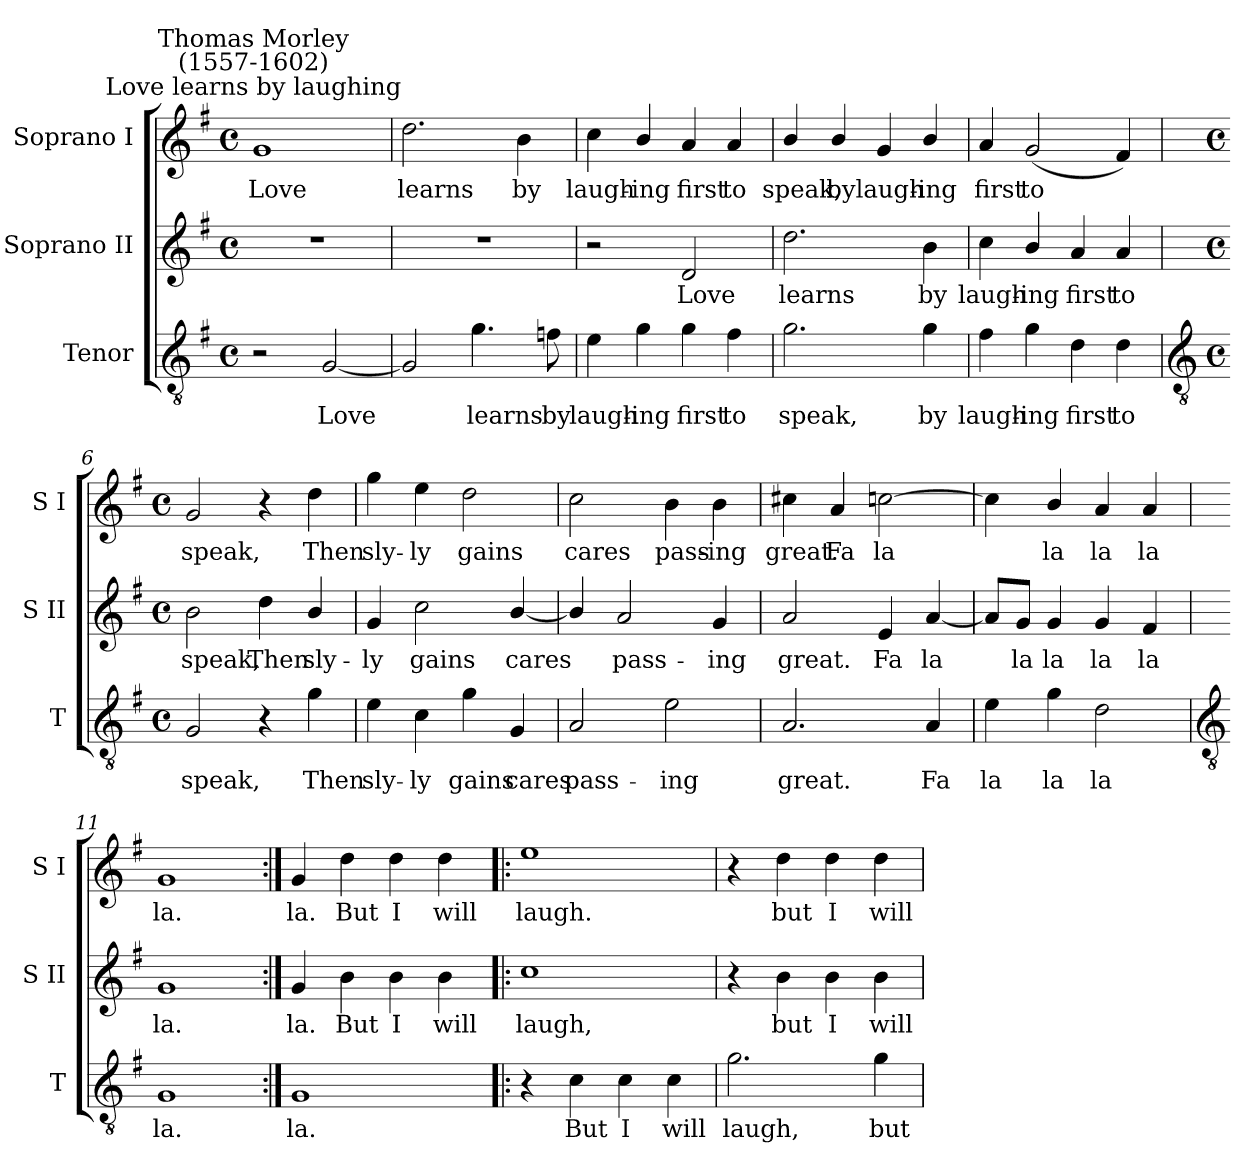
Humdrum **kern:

**kern	**text	**kern	**text	**kern	**text
*part3	*part3	*part2	*part2	*part1	*part1
*staff3	*staff3	*staff2	*staff2	*staff1	*staff1
*I"Tenor	*	*I"Soprano II	*	*I"Soprano I	*
*I'T	*	*I'S II	*	*I'S I	*
*clefGv2	*	*clefG2	*	*clefG2	*
*k[f#]	*	*k[f#]	*	*k[f#]	*
*G:	*	*G:	*	*G:	*
*M4/4	*	*M4/4	*	*M4/4	*
*met(c)	*	*met(c)	*	*met(c)	*
=1	=1	=1	=1	=1	=1
!	!	!	!	!LO:TX:a:cj:t=Love learns by laughing	!
!	!	!	!	!LO:TX:a:cj:t=Thomas Morley\n(1557-1602)	!
!	!	!	!	!	!LO:LY:b
2r	.	1r	.	1g	Love
!	!LO:LY:b	!	!	!	!
[2G	Love	.	.	.	.
=2	=2	=2	=2	=2	=2
!	!	!	!	!	!LO:LY:b
2G]	.	1r	.	2.dd	learns
!	!LO:LY:b	!	!	!	!
4.g	learns	.	.	.	.
!	!	!	!	!	!LO:LY:b
.	.	.	.	4b	by
!	!LO:LY:b	!	!	!	!
8fn	by	.	.	.	.
=3	=3	=3	=3	=3	=3
!	!LO:LY:b	!	!	!	!LO:LY:b
4e	laugh-	2r	.	4cc	laugh-
!	!LO:LY:b	!	!	!	!LO:LY:b
4g	-ing	.	.	4b/	-ing
!	!LO:LY:b	!	!LO:LY:b	!	!LO:LY:b
4g	first	2d	Love	4a	first
!	!LO:LY:b	!	!	!	!LO:LY:b
4f#	to	.	.	4a	to
=4	=4	=4	=4	=4	=4
!	!LO:LY:b	!	!LO:LY:b	!	!LO:LY:b
2.g	speak,	2.dd	learns	4b/	speak,
!	!	!	!	!	!LO:LY:b
.	.	.	.	4b/	by
!	!	!	!	!	!LO:LY:b
.	.	.	.	4g	laugh-
!	!LO:LY:b	!	!LO:LY:b	!	!LO:LY:b
4g	by	4b	by	4b/	-ing
=5	=5	=5	=5	=5	=5
!	!LO:LY:b	!	!LO:LY:b	!	!LO:LY:b
4f#	laugh-	4cc	laugh-	4a	first
!	!LO:LY:b	!	!LO:LY:b	!	!LO:LY:b
4g	-ing	4b/	-ing	(<2g	to
!	!LO:LY:b	!	!LO:LY:b	!	!
4d	first	4a	first	.	.
!	!LO:LY:b	!	!LO:LY:b	!	!
4d	to	4a	to	4f#)	.
!!LO:LB:g=z
=6	=6	=6	=6	=6	=6
*clefGv2	*	*	*	*	*
*M4/4	*	*M4/4	*	*M4/4	*
*met(c)	*	*met(c)	*	*met(c)	*
!	!LO:LY:b	!	!LO:LY:b	!	!LO:LY:b
2G	speak,	2b	speak,	2g	speak,
!	!	!	!LO:LY:b	!	!
4r	.	4dd	Then	4r	.
!	!LO:LY:b	!	!LO:LY:b	!	!LO:LY:b
4g	Then	4b/	sly-	4dd	Then
=7	=7	=7	=7	=7	=7
!	!LO:LY:b	!	!LO:LY:b	!	!LO:LY:b
4e	sly-	4g	-ly	4gg	sly-
!	!LO:LY:b	!	!LO:LY:b	!	!LO:LY:b
4c	-ly	2cc	gains	4ee	-ly
!	!LO:LY:b	!	!	!	!LO:LY:b
4g	gains	.	.	2dd	gains
!	!LO:LY:b	!	!LO:LY:b	!	!
4G	cares	[4b/	cares	.	.
=8	=8	=8	=8	=8	=8
!	!LO:LY:b	!	!	!	!LO:LY:b
2A	pass-	4b/]	.	2cc	cares
!	!	!	!LO:LY:b	!	!
.	.	2a	pass-	.	.
!	!LO:LY:b	!	!	!	!LO:LY:b
2e	-ing	.	.	4b	pass-
!	!	!	!LO:LY:b	!	!LO:LY:b
.	.	4g	-ing	4b	-ing
=9	=9	=9	=9	=9	=9
!	!LO:LY:b	!	!LO:LY:b	!	!LO:LY:b
2.A	great.	2a	great.	4cc#X	great.
!	!	!	!	!	!LO:LY:b
.	.	.	.	4a	Fa
!	!	!	!LO:LY:b	!	!LO:LY:b
.	.	4e	Fa	[2ccn	la
!	!LO:LY:b	!	!LO:LY:b	!	!
4A	Fa	[4a	la	.	.
=10	=10	=10	=10	=10	=10
!	!LO:LY:b	!	!	!	!
4e	la	8a/L]	.	4cc]	.
!	!	!	!LO:LY:b	!	!
.	.	8g/J	la	.	.
!	!LO:LY:b	!	!LO:LY:b	!	!LO:LY:b
4g	la	4g	la	4b/	la
!	!LO:LY:b	!	!LO:LY:b	!	!LO:LY:b
2d	la	4g	la	4a	la
!	!	!	!LO:LY:b	!	!LO:LY:b
.	.	4f#	la	4a	la
!!LO:LB:g=z
=11	=11	=11	=11	=11	=11
*clefGv2	*	*	*	*	*
!	!LO:LY:b	!	!LO:LY:b	!	!LO:LY:b
1G	la.	1g	la.	1g	la.
=12:|!	=12:|!	=12:|!	=12:|!	=12:|!	=12:|!
!	!LO:LY:b	!	!LO:LY:b	!	!LO:LY:b
1G	la.	4g	la.	4g	la.
!	!	!	!LO:LY:b	!	!LO:LY:b
.	.	4b	But	4dd	But
!	!	!	!LO:LY:b	!	!LO:LY:b
.	.	4b	I	4dd	I
!	!	!	!LO:LY:b	!	!LO:LY:b
.	.	4b	will	4dd	will
=13!|:	=13!|:	=13!|:	=13!|:	=13!|:	=13!|:
!	!	!	!LO:LY:b	!	!LO:LY:b
4r	.	1cc	laugh,	1ee	laugh.
!	!LO:LY:b	!	!	!	!
4c	But	.	.	.	.
!	!LO:LY:b	!	!	!	!
4c	I	.	.	.	.
!	!LO:LY:b	!	!	!	!
4c	will	.	.	.	.
=14	=14	=14	=14	=14	=14
!	!LO:LY:b	!	!	!	!
2.g	laugh,	4r	.	4r	.
!	!	!	!LO:LY:b	!	!LO:LY:b
.	.	4b	but	4dd	but
!	!	!	!LO:LY:b	!	!LO:LY:b
.	.	4b	I	4dd	I
!	!LO:LY:b	!	!LO:LY:b	!	!LO:LY:b
4g	but	4b	will	4dd	will
=	=	=	=	=	=
*-	*-	*-	*-	*-	*-
